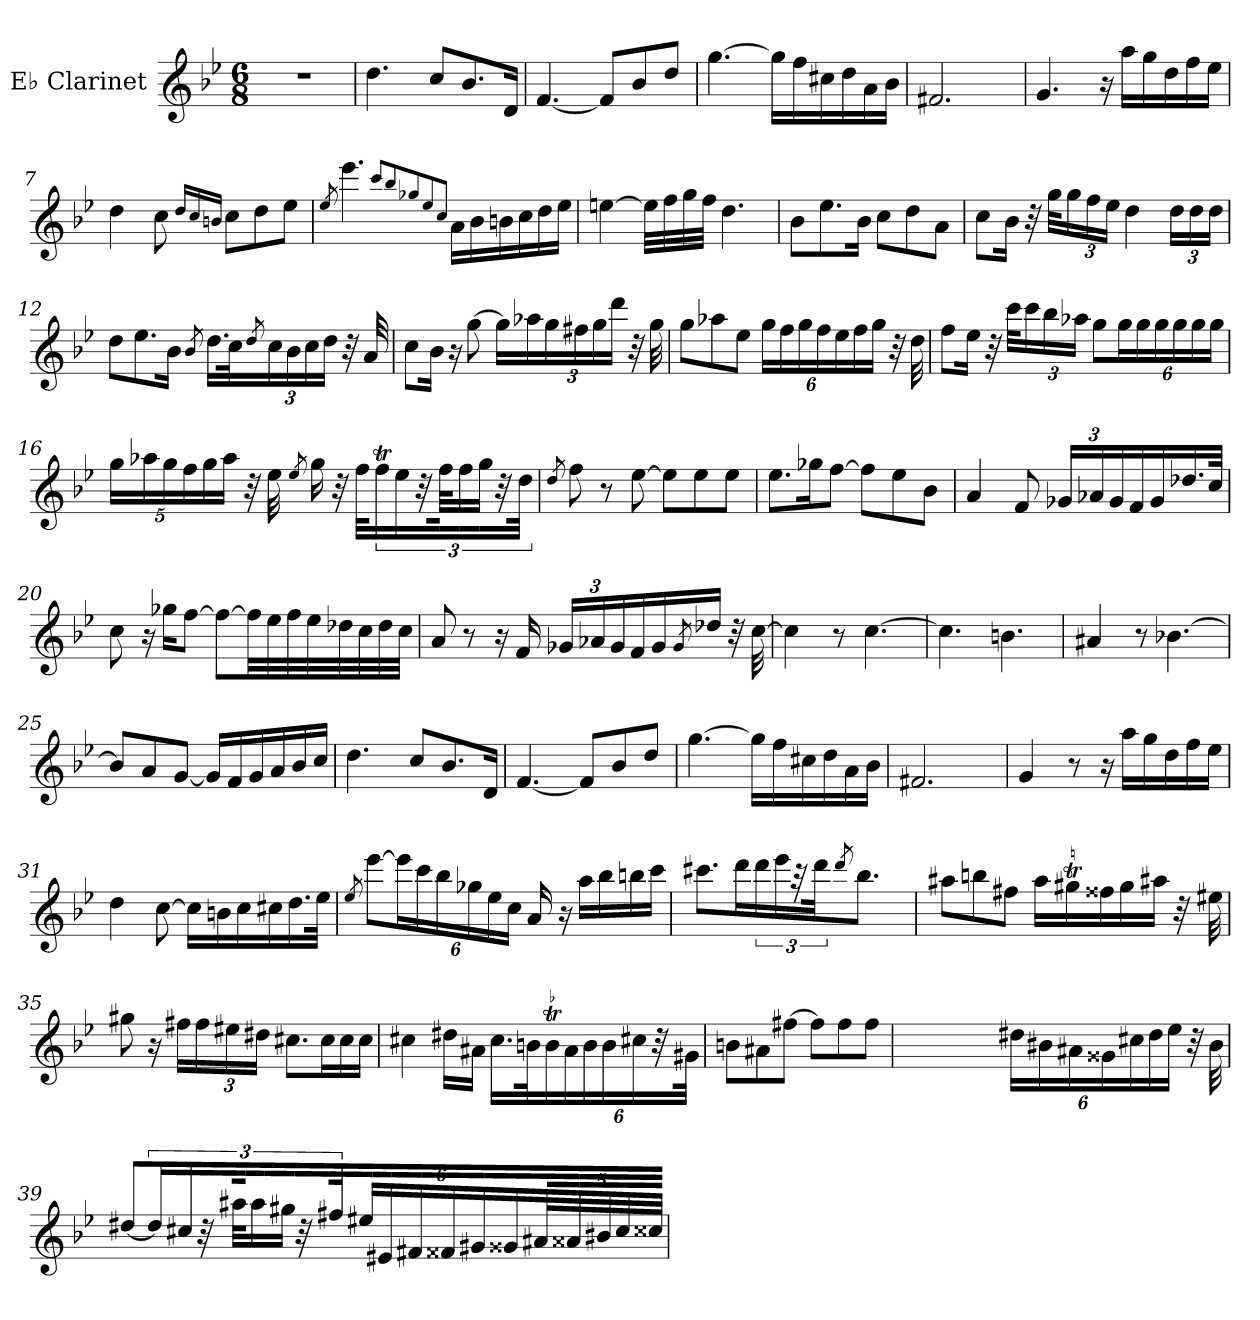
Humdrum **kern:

**kern
*part1
*staff1
*I"E♭ Clarinet
*I'E♭ Cl.
*clefG2
*ITrd-2c-3
*k[b-e-a-d-g-]
*M6/8
*MM45
=1
2.r
=2
4.ff\
8ee-/L
8.dd-/
16f/Jk
=3
[4.a-/
8a-/L]
8dd-/
8ff/J
=4
[4.bb-\
16bb-\LL]
16aa-\
16een\
16ff\
16cc\
16dd-\JJ
=5
2.an/
=6
4.b-/
16r
16ccc\LL
16bb-\
16ff\
16aa-\
16gg-\JJ
=7
4ff\
8ee-\
16qff/LL
16qee-/
16qddn/JJ
8ee-\L
8ff\
8gg-\J
!!LO:LB:g=z
=8
8qgg-/
4.ggg-\
8qeee-/L
8qddd-/
8qbb--X/
8qgg-/
8qee-/J
16cc\LL
16dd-\
16ddn\
16ee-\
16ff\
16gg-\JJ
=9
[4ggn\
32gg\LLL]
32aa-\
32bb-\
32aa-\JJJ
4.ff\
=10
8dd-\L
8.gg-\
16dd-\Jk
8ee-\L
8ff\
8cc\J
=11
8ee-\L
16dd-\Jk
32r
32bb-\KLL
*Xbrackettup
24bb-\
24aa-\
24gg-\JJ
4ff\
24ff\LL
24ff\
24ff\JJ
!!LO:LB:g=z
=12
8ff\L
8.gg-\
16dd-\Jk
8qdd-/
16.ff\LL
32ee-\K
8qff/
24ee-\
24dd-\
24ee-\
16ff\JJ
32r
32cc/
=13
8ee-\L
16dd-\Jk
16r
[8bb-\
16bb-\LL]
16ccc-X\
24bb-\
24aan\
24bb-\
16fff\JJ
32r
32bb-\
=14
8bb-\L
8ccc-X\
8gg-\J
24bb-\LL
24aa-\
24bb-\
24aa-\
24gg-\
24aa-\
16bb-\JJ
32r
32ff\
!!LO:LB:g=z
=15
8aa-\L
16gg-\Jk
32r
32eee-\KLL
24eee-\
24ddd-\
24ccc-X\JJ
8bb-\L
24bb-\L
24bb-\
24bb-\
24bb-\
24bb-\
24bb-\JJ
=16
20bb-\LL
20ccc-X\
20bb-\
20aa-\
20bb-\
16ccc-\JJ
32r
32gg-\
8qgg-/
16bb-\
32r
32aa-\KLL
*brackettup
24aa-T\
24gg-\JJ
48r
48aa-\KLL
24aa-\
24bb-\JJ
48r
48ff\
=17
8qff/
8aa-\
8r
[8gg-\
8gg-\L]
8gg-\
8gg-\J
!!LO:LB:g=z
=18
8.gg-\L
16bb--X\K
[8aa-\J
8aa-\L]
8gg-\
8dd-\J
=19
4cc/
8a-/
*Xbrackettup
24b--X/LL
24cc-X/
24b--/
16a-/
16b--/
16.ff-X/
32ee-/JJk
=20
8ee-\
16r
16bb--X\KL
[8aa-\J
8aa-\L_
32aa-\LL]
32gg-\
32aa-\
32gg-\
32ff-X\
32ee-\
32ff-\
32ee-\JJJ
!!LO:LB:g=z
=21
8cc/
8r
16r
16a-/
24b--X/LL
24cc-X/
24b--/
16a-/
16b--/
8qb--/
16ff-X/JJ
32r
[32ee-\
=22
4ee-\]
8r
[4.ee-\
=23
4.ee-\]
4.ddn\
=24
4cc#X/
8r
[4.dd-X\
=25
8dd-/L]
8cc/
[8b-/J
16b-/LL]
16a-/
16b-/
16cc/
16dd-/
16ee-/JJ
=26
4.ff\
8ee-/L
8.dd-/
16f/Jk
!!LO:LB:g=z
=27
[4.a-/
8a-/L]
8dd-/
8ff/J
=28
[4.bb-\
16bb-\LL]
16aa-\
16een\
16ff\
16cc\
16dd-\JJ
=29
2.an/
=30
4b-/
8r
16r
16ccc\LL
16bb-\
16ff\
16aa-\
16gg-\JJ
=31
4ff\
[8ee-\
16ee-\LL]
16ddn\
16ee-\
16een\
16.ff\
32gg-\JJk
!!LO:LB:g=z
=32
8qgg-/
[8ggg-\L
24ggg-\L]
24eee-\
24ddd-\
24bb--X\
24gg-\
24ee-\JJ
16cc/
16r
16ccc\LL
16ddd-\
16dddn\
16eee-\JJ
=33
8.eeen\L
16fff\L
*brackettup
24fff\
24ggg-\JJ
48r
48fff\
8qfff/
4.ddd-\
=34
8ccc#X\L
8dddn\
8aan\J
16ccc#\LL
16bbnt\
16aa#X\
16bb\
16ccc#\JJ
32r
32gg#X\
!!LO:LB:g=z
=35
8bbn\
16r
16aan\LL
*Xbrackettup
24aa\
24gg#X\
24ff#X\JJ
8.een\L
16ee\L
16ee\
16ee\JJ
=36
4een\
16ff#X\LL
16cc#X\JJ
16.ee\LL
32ddn\K
24ddt\
24cc#\
24dd\
*brackettup
24dd\
24ee\JJ
48r
48bn/
=37
8ddn\L
8cc#X\
[8aan\J
8aa\L]
8aa\
8aa\J
!!LO:PB:g=z
=38
8gg#X\Lyy
8.aan\
16gg#\Jk
*Xbrackettup
24ff#X\LL
24dd#X\
24cc#X\
24b#X\
24een\
24ff#\
16gg#\JJ
32r
32dd#\
!!LO:LB:g=z
=39
[8ff#X\L
*brackettup
24ff#\L]
24een\JJ
48r
48ccc#X\KLL
24ccc#\
24bbn\JJ
48r
48aan\
*Xbrackettup
24gg#X/LL
24g#X/
24an/
24a#X/
24bn/
24b#X/
40cc#X/L
40cc##X/
40dd#X/
40ee/
40ee#X/JJJ
=
*-
